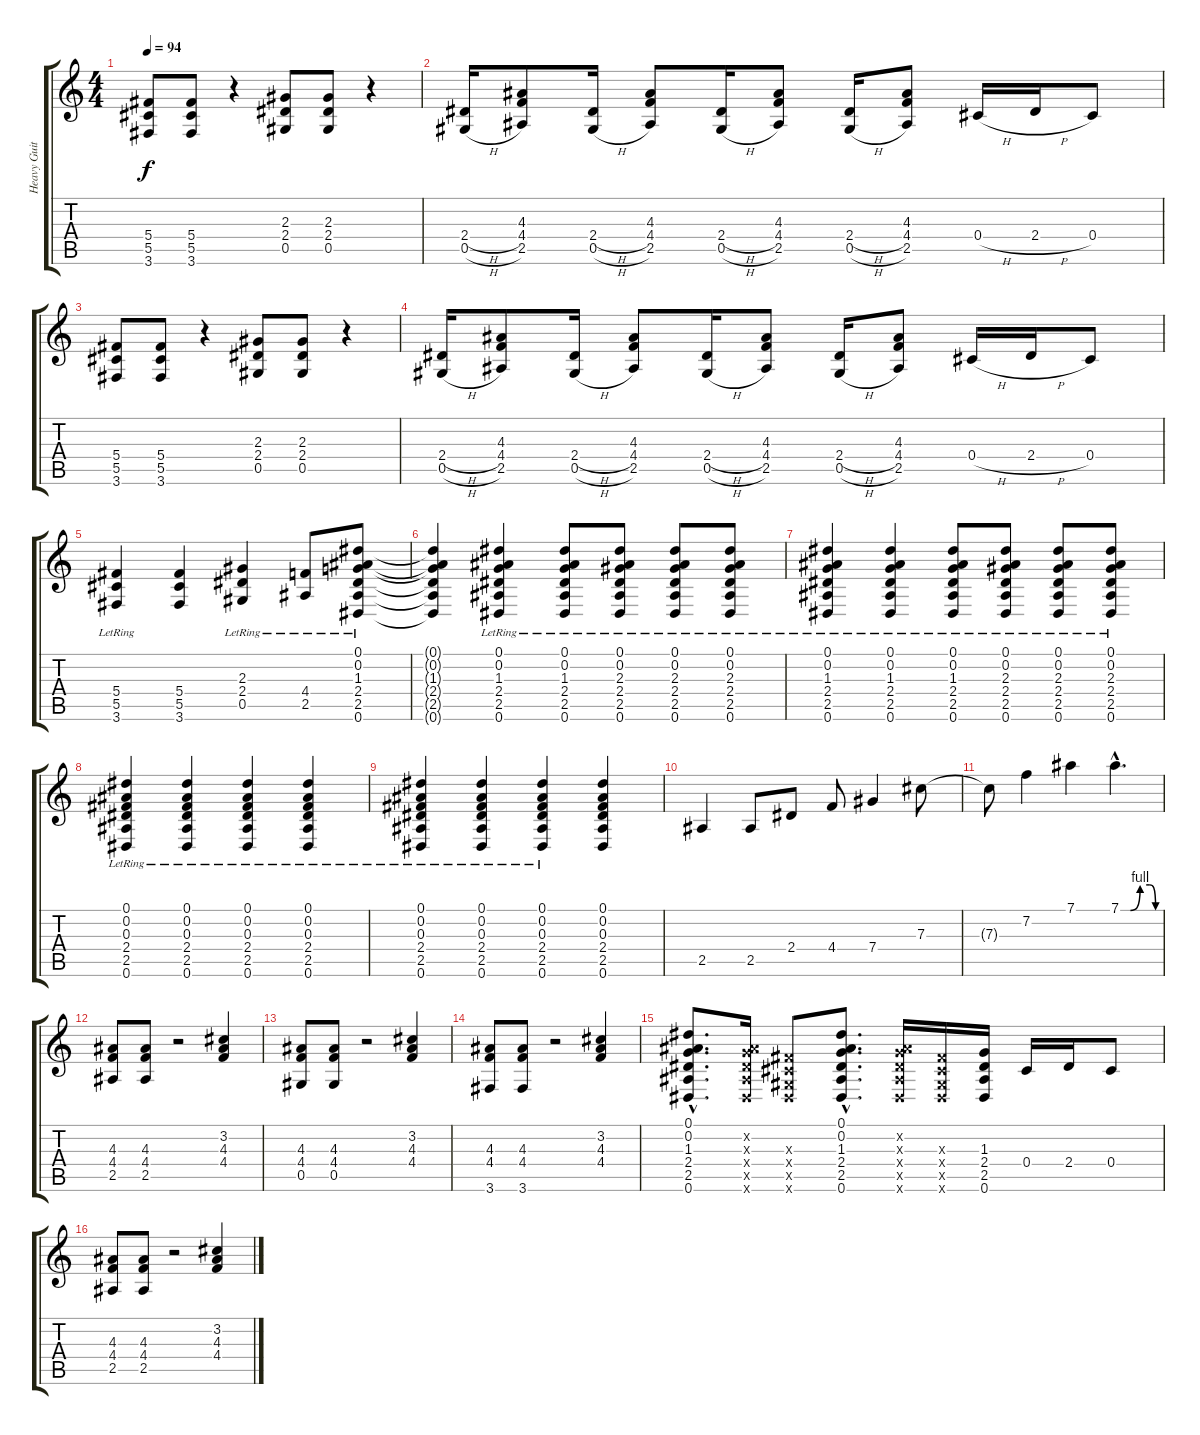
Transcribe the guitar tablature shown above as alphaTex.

\track ("Heavy Guitar" "Heavy Guit") {instrument distortionguitar}
\staff {score tabs}
\tuning (Eb4 Bb3 Gb3 Db3 Ab2 Eb2) {hide}
\ts (4 4)
\tempo 94
\clef g2
\ks c
(5.4 5.5 3.6).8{dy f} (5.4 5.5 3.6).8 r.4 (2.3 2.4 0.5).8 (2.3 2.4 0.5).8 r.4 |
(2.4{h} 0.5{h}).16 (4.3 4.4 2.5).8 (2.4{h} 0.5{h}).16 (4.3 4.4 2.5).8 (2.4{h} 0.5{h}).16 (4.3 4.4 2.5).8 (2.4{h} 0.5{h}).16 (4.3 4.4 2.5).8 0.4{h}.16 2.4{h}.16 0.4.8 |
(5.4 5.5 3.6).8 (5.4 5.5 3.6).8 r.4 (2.3 2.4 0.5).8 (2.3 2.4 0.5).8 r.4 |
(2.4{h} 0.5{h}).16 (4.3 4.4 2.5).8 (2.4{h} 0.5{h}).16 (4.3 4.4 2.5).8 (2.4{h} 0.5{h}).16 (4.3 4.4 2.5).8 (2.4{h} 0.5{h}).16 (4.3 4.4 2.5).8 0.4{h}.16 2.4{h}.16 0.4.8 |
(5.4{lr} 5.5 3.6{lr}).4 (5.4 5.5 3.6).4 (2.3{lr} 2.4 0.5{lr}).4 (4.4{lr} 2.5{lr}).8 (0.1{lr} 0.2{lr} 1.3{lr} 2.4{lr} 2.5{lr} 0.6{lr}).8 |
(0.1{t} 0.2{t} 1.3{t} 2.4{t} 2.5{t} 0.6{t}).4 (0.1{lr} 0.2{lr} 1.3{lr} 2.4{lr} 2.5{lr} 0.6{lr}).4 (0.1{lr} 0.2{lr} 1.3{lr} 2.4{lr} 2.5{lr} 0.6{lr}).8 (0.1{lr} 0.2{lr} 2.3{lr} 2.4{lr} 2.5{lr} 0.6{lr}).8 (0.1{lr} 0.2{lr} 2.3{lr} 2.4{lr} 2.5{lr} 0.6{lr}).8 (0.1{lr} 0.2{lr} 2.3{lr} 2.4{lr} 2.5{lr} 0.6{lr}).8 |
(0.1{lr} 0.2{lr} 1.3{lr} 2.4{lr} 2.5{lr} 0.6{lr}).4 (0.1{lr} 0.2{lr} 1.3{lr} 2.4{lr} 2.5{lr} 0.6{lr}).4 (0.1{lr} 0.2{lr} 1.3{lr} 2.4{lr} 2.5{lr} 0.6{lr}).8 (0.1{lr} 0.2{lr} 2.3{lr} 2.4{lr} 2.5{lr} 0.6{lr}).8 (0.1{lr} 0.2{lr} 2.3{lr} 2.4{lr} 2.5{lr} 0.6{lr}).8 (0.1{lr} 0.2{lr} 2.3{lr} 2.4{lr} 2.5{lr} 0.6{lr}).8 |
(0.1{lr} 0.2{lr} 0.3{lr} 2.4{lr} 2.5{lr} 0.6{lr}).4 (0.1{lr} 0.2{lr} 0.3{lr} 2.4{lr} 2.5{lr} 0.6{lr}).4 (0.1{lr} 0.2{lr} 0.3{lr} 2.4{lr} 2.5{lr} 0.6{lr}).4 (0.1{lr} 0.2{lr} 0.3{lr} 2.4{lr} 2.5{lr} 0.6{lr}).4 |
(0.1{lr} 0.2{lr} 0.3{lr} 2.4{lr} 2.5{lr} 0.6{lr}).4 (0.1{lr} 0.2{lr} 0.3{lr} 2.4{lr} 2.5{lr} 0.6{lr}).4 (0.1{lr} 0.2{lr} 0.3{lr} 2.4{lr} 2.5{lr} 0.6{lr}).4 (0.1 0.2 0.3 2.4 2.5 0.6).4 |
2.5.4 2.5.8 2.4.8 4.4.8 7.4.4 7.3.8 |
7.3{t}.8 7.2.4 7.1.4 7.1{be (custom 0 0 15 0 30 4 45 4 54 0 60 0) hac}.4{d} |
(4.3 4.4 2.5).8 (4.3 4.4 2.5).8 r.2 (3.2 4.3 4.4).4 |
(4.3 4.4 0.5).8 (4.3 4.4 0.5).8 r.2 (3.2 4.3 4.4).4 |
(4.3 4.4 3.6).8 (4.3 4.4 3.6).8 r.2 (3.2 4.3 4.4).4 |
(0.1{hac} 0.2{hac} 1.3{hac} 2.4{hac} 2.5{hac} 0.6{hac}).8{d} (0.2{x} 1.3{x} 2.4{x} 2.5{x} 0.6{x}).16 (0.3{x} 0.4{x} 0.5{x} 0.6{x}).8 (0.1{hac} 0.2{hac} 1.3{hac} 2.4{hac} 2.5{hac} 0.6{hac}).8{d} (0.2{x} 1.3{x} 2.4{x} 2.5{x} 0.6{x}).16 (0.3{x} 0.4{x} 0.5{x} 0.6{x}).16 (1.3 2.4 2.5 0.6).16 0.4.16 2.4.16 0.4.8 |
(4.3 4.4 2.5).8 (4.3 4.4 2.5).8 r.2 (3.2 4.3 4.4).4
